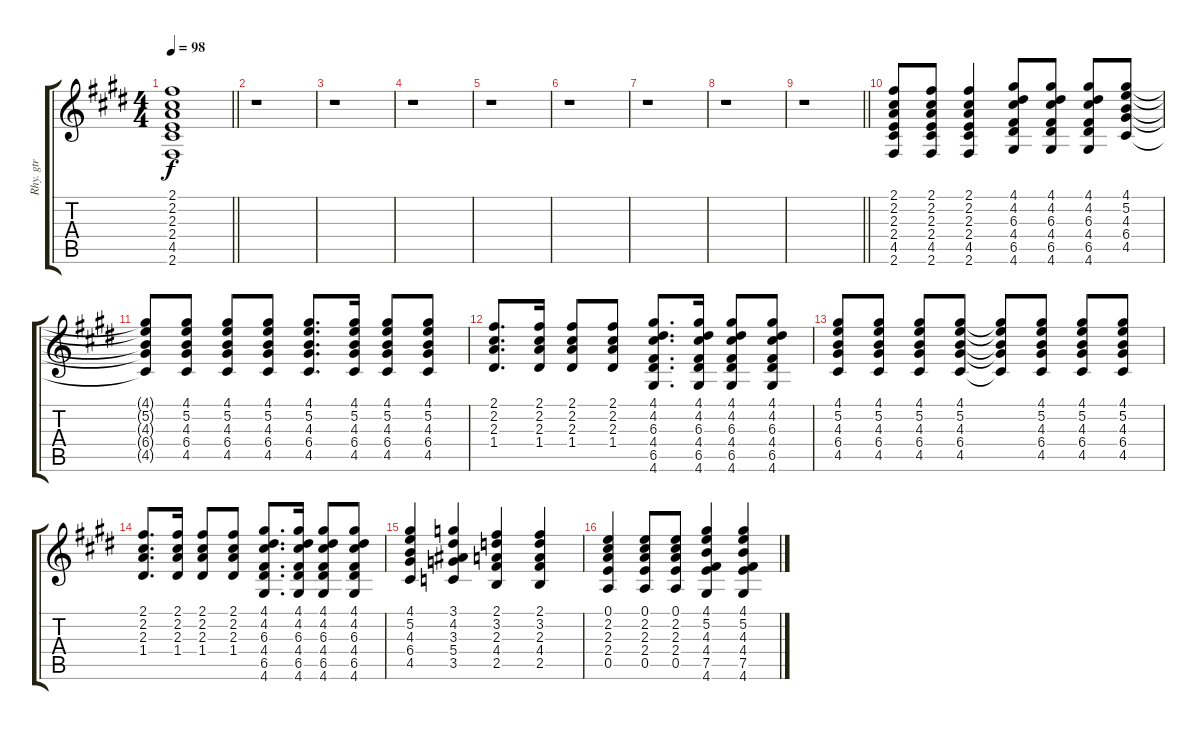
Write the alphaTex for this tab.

\track ("Rhy. gtr" "Rhy. gtr") {instrument acousticguitarnylon}
\staff {score tabs}
\tuning (E4 B3 G3 D3 A2 E2) {hide}
\ts (4 4)
\tempo 98
\clef g2
\barLineRight lightlight
\ks c#minor
(2.1{t} 2.2{t} 2.3{t} 2.4{t} 4.5{t} 2.6{t}).1{dy f} |
\ks e
r.1 |
\ks c#minor
r.1 |
r.1 |
\ks e
r.1 |
\ks c#minor
r.1 |
\ks e
r.1 |
\ks c#minor
r.1 |
\barLineRight lightlight
r.1 |
\ks e
(2.1 2.2 2.3 2.4 4.5 2.6).8 (2.1 2.2 2.3 2.4 4.5 2.6).8 (2.1 2.2 2.3 2.4 4.5 2.6).4 (4.1 4.2 6.3 4.4 6.5 4.6).8 (4.1 4.2 6.3 4.4 6.5 4.6).8 (4.1 4.2 6.3 4.4 6.5 4.6).8 (4.1 5.2 4.3 6.4 4.5).8 |
\ks c#minor
(4.1{t} 5.2{t} 4.3{t} 6.4{t} 4.5{t}).8 (4.1 5.2 4.3 6.4 4.5).8 (4.1 5.2 4.3 6.4 4.5).8 (4.1 5.2 4.3 6.4 4.5).8 (4.1 5.2 4.3 6.4 4.5).8{d} (4.1 5.2 4.3 6.4 4.5).16 (4.1 5.2 4.3 6.4 4.5).8 (4.1 5.2 4.3 6.4 4.5).8 |
(2.1 2.2 2.3 1.4).8{d} (2.1 2.2 2.3 1.4).16 (2.1 2.2 2.3 1.4).8 (2.1 2.2 2.3 1.4).8 (4.1 4.2 6.3 4.4 6.5 4.6).8{d} (4.1 4.2 6.3 4.4 6.5 4.6).16 (4.1 4.2 6.3 4.4 6.5 4.6).8 (4.1 4.2 6.3 4.4 6.5 4.6).8 |
(4.1 5.2 4.3 6.4 4.5).8 (4.1 5.2 4.3 6.4 4.5).8 (4.1 5.2 4.3 6.4 4.5).8 (4.1 5.2 4.3 6.4 4.5).8 (4.1{t} 5.2{t} 4.3{t} 6.4{t} 4.5{t}).8 (4.1 5.2 4.3 6.4 4.5).8 (4.1 5.2 4.3 6.4 4.5).8 (4.1 5.2 4.3 6.4 4.5).8 |
\ks e
(2.1 2.2 2.3 1.4).8{d} (2.1 2.2 2.3 1.4).16 (2.1 2.2 2.3 1.4).8 (2.1 2.2 2.3 1.4).8 (4.1 4.2 6.3 4.4 6.5 4.6).8{d} (4.1 4.2 6.3 4.4 6.5 4.6).16 (4.1 4.2 6.3 4.4 6.5 4.6).8 (4.1 4.2 6.3 4.4 6.5 4.6).8 |
\ks c#minor
(4.1 5.2 4.3 6.4 4.5).4 (3.1 4.2 3.3 5.4 3.5).4 (2.1 3.2 2.3 4.4 2.5).4 (2.1 3.2 2.3 4.4 2.5).4 |
(0.1 2.2 2.3 2.4 0.5).4 (0.1 2.2 2.3 2.4 0.5).8 (0.1 2.2 2.3 2.4 0.5).8 (4.1 5.2 4.3 4.4 7.5 4.6).4 (4.1 5.2 4.3 4.4 7.5 4.6).4
